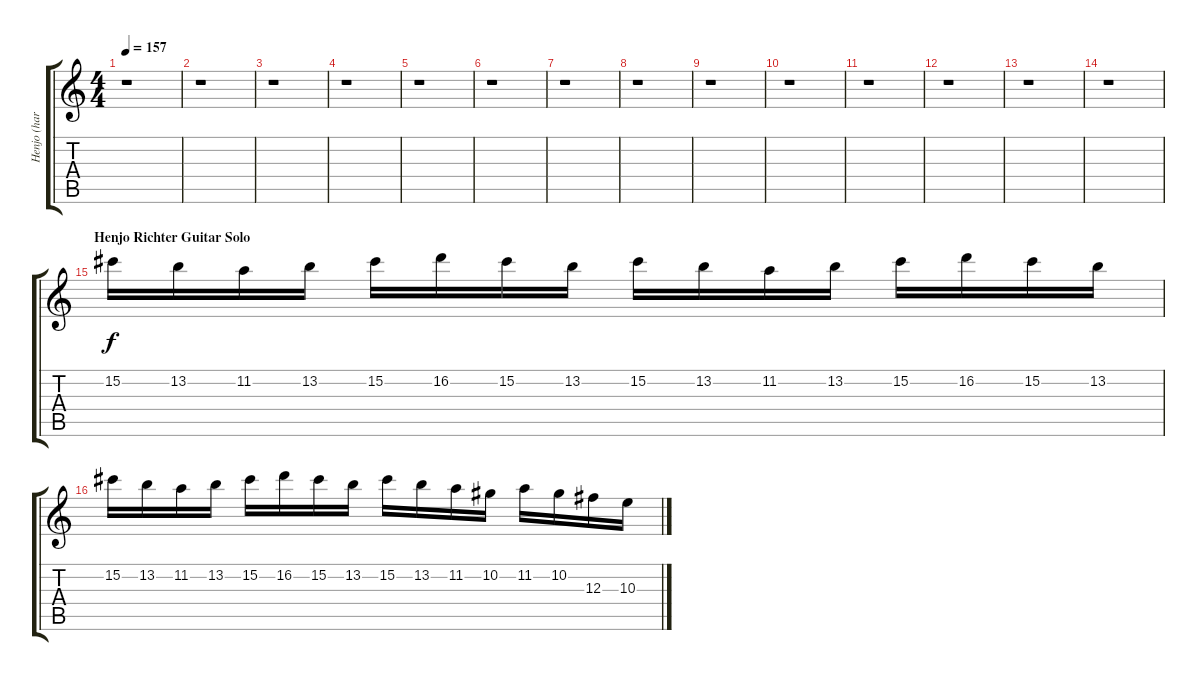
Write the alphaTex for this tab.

\track ("Henjo (harmony)" "Henjo (har") {instrument distortionguitar}
\staff {score tabs}
\tuning (Eb4 Bb3 Gb3 Db3 Ab2 Eb2) {hide}
\ts (4 4)
\tempo 157
\clef g2
\ks c
r.1{dy f} |
r.1 |
r.1 |
r.1 |
r.1 |
r.1 |
r.1 |
r.1 |
r.1 |
r.1 |
r.1 |
r.1 |
r.1 |
r.1 |
\section ("" "Henjo Richter Guitar Solo")
15.2.16 13.2.16 11.2.16 13.2.16 15.2.16 16.2.16 15.2.16 13.2.16 15.2.16 13.2.16 11.2.16 13.2.16 15.2.16 16.2.16 15.2.16 13.2.16 |
15.2.16 13.2.16 11.2.16 13.2.16 15.2.16 16.2.16 15.2.16 13.2.16 15.2.16 13.2.16 11.2.16 10.2.16 11.2.16 10.2.16 12.3.16 10.3.16
